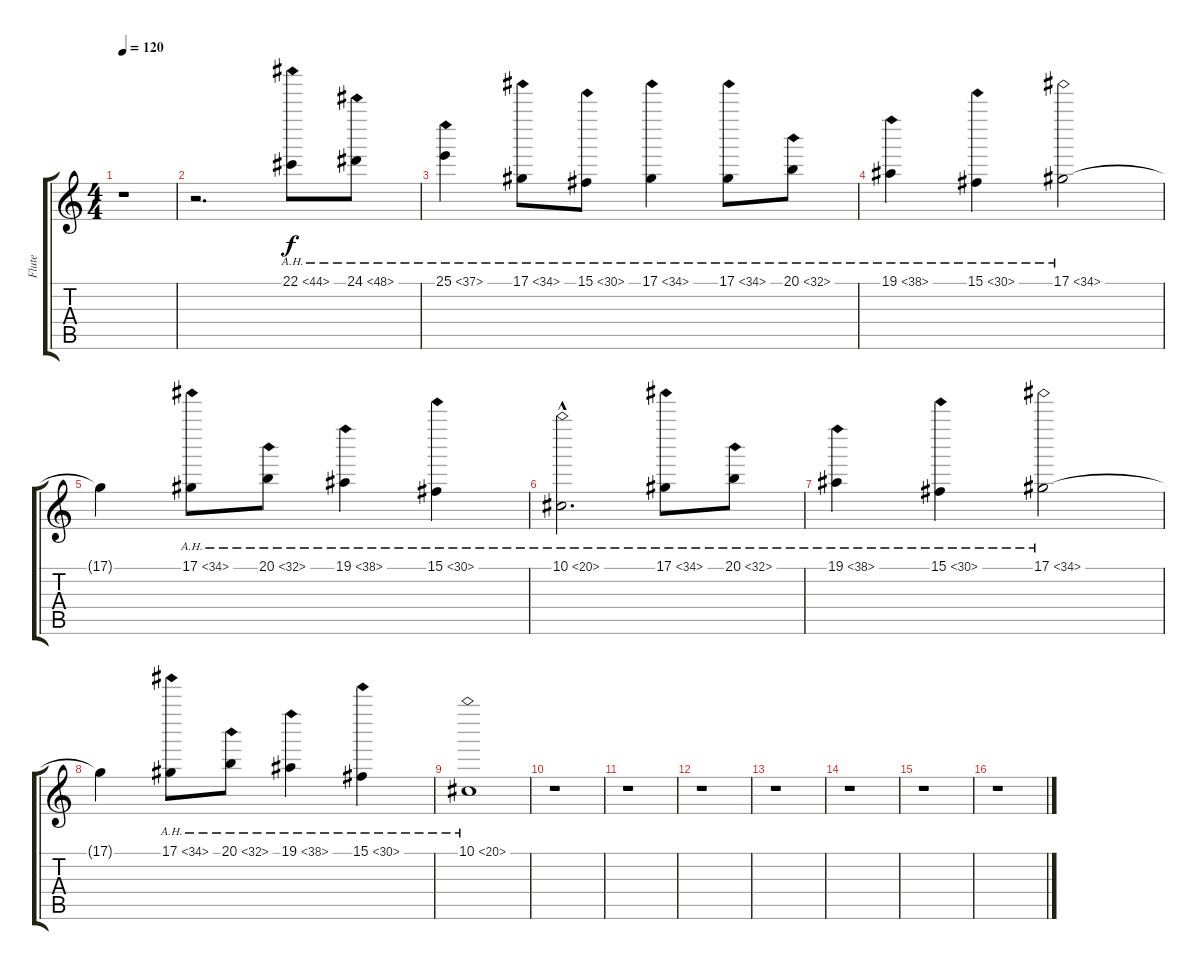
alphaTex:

\track ("Flute" "Flute") {instrument flute}
\staff {score tabs}
\tuning (Eb4 Bb3 Gb3 Db3 Ab2 Eb2) {hide}
\ts (4 4)
\tempo 120
\clef g2
\ks c
r.1{dy f} |
r.2{d} 22.1{ah 22}.8 24.1{ah 24}.8 |
25.1{ah 12}.4 17.1{ah 17}.8 15.1{ah 15}.8 17.1{ah 17}.4 17.1{ah 17}.8 20.1{ah 12}.8 |
19.1{ah 19}.4 15.1{ah 15}.4 17.1{ah 17}.2 |
17.1{t}.4 17.1{ah 17}.8 20.1{ah 12}.8 19.1{ah 19}.4 15.1{ah 15}.4 |
10.1{ah 10 hac}.2{d} 17.1{ah 17}.8 20.1{ah 12}.8 |
19.1{ah 19}.4 15.1{ah 15}.4 17.1{ah 17}.2 |
17.1{t}.4 17.1{ah 17}.8 20.1{ah 12}.8 19.1{ah 19}.4 15.1{ah 15}.4 |
10.1{ah 10}.1 |
r.1 |
r.1 |
r.1 |
r.1 |
r.1 |
r.1 |
r.1
